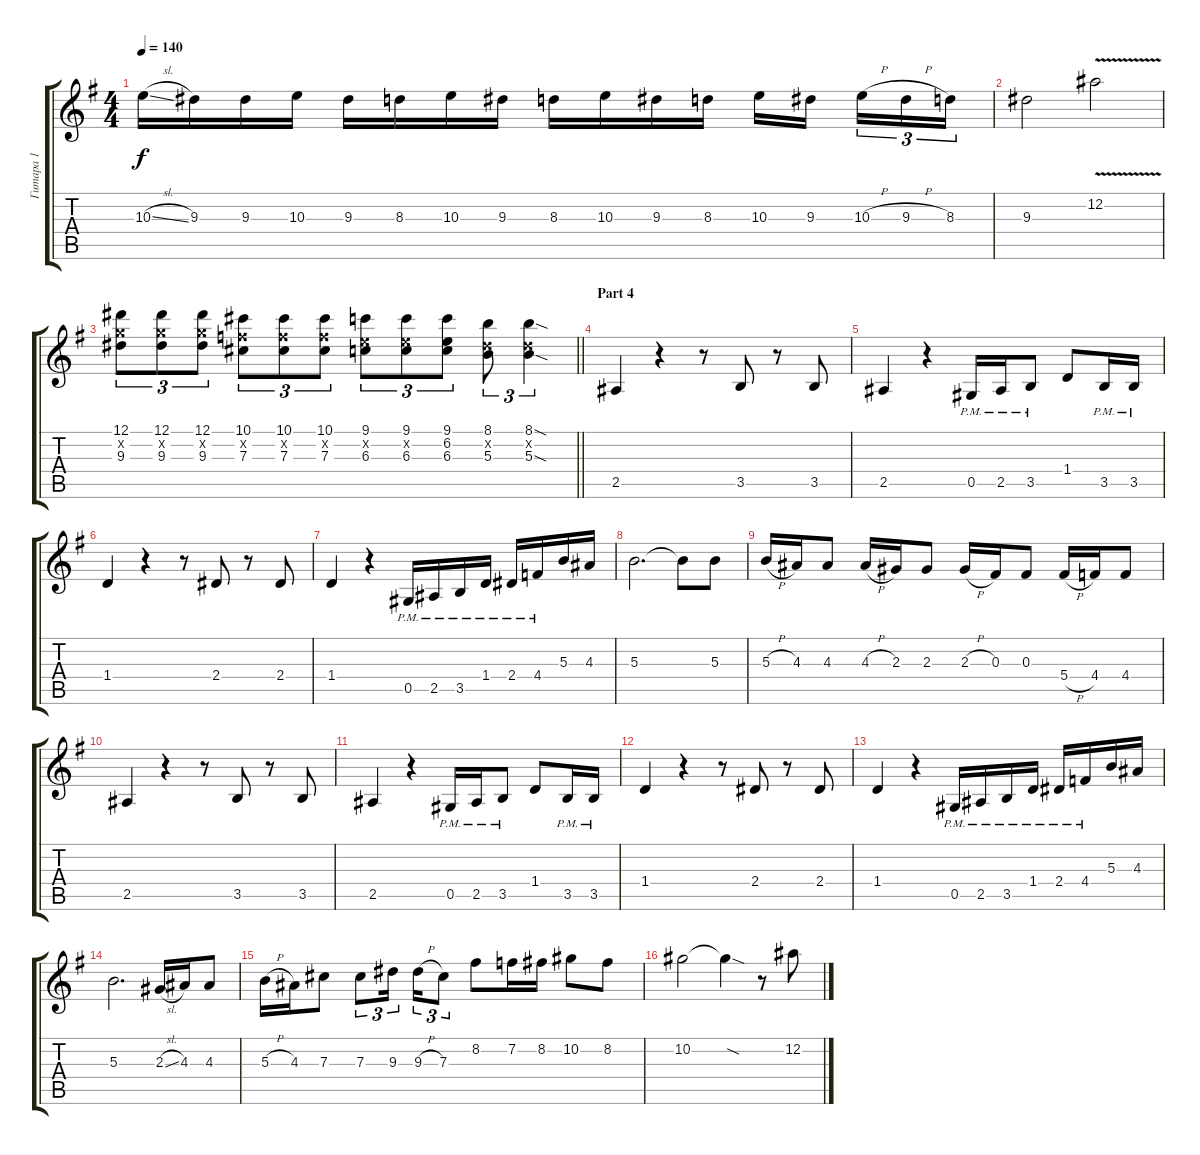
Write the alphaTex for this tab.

\track ("Гитара 1" "Гитара 1") {instrument distortionguitar}
\staff {score tabs}
\tuning (Eb4 Bb3 Gb3 Db3 Ab2 Eb2) {hide}
\ts (4 4)
\tempo 140
\clef g2
\ks eminor
10.3{sl}.16{dy f} 9.3.16 9.3.16 10.3.16 9.3.16 8.3.16 10.3.16 9.3.16 8.3.16 10.3.16 9.3.16 8.3.16 10.3.16 9.3.16{beam splitsecondary} 10.3{h}.16{tu (3 2)} 9.3{h}.16{tu (3 2)} 8.3.16{tu (3 2)} |
9.3.2 12.2{v}.2 |
\barLineRight lightlight
(12.1 9.2{x} 9.3).8{tu (3 2)} (12.1 9.2{x} 9.3).8{tu (3 2)} (12.1 9.2{x} 9.3).8{tu (3 2)} (10.1 7.2{x} 7.3).8{tu (3 2)} (10.1 7.2{x} 7.3).8{tu (3 2)} (10.1 7.2{x} 7.3).8{tu (3 2)} (9.1 6.2{x} 6.3).8{tu (3 2)} (9.1 6.2{x} 6.3).8{tu (3 2)} (9.1 6.2 6.3).8{tu (3 2)} (8.1 5.2{x} 5.3).8{tu (3 2)} (8.1{sod} 5.2{x} 5.3{sod}).4{tu (3 2)} |
\section ("" "Part 4")
2.5.4{volume 8} r.4 r.8 3.5.8 r.8 3.5.8 |
2.5.4 r.4 0.5{pm}.16 2.5{pm}.16 3.5{pm}.8 1.4.8 3.5{pm}.16 3.5{pm}.16 |
1.4.4 r.4 r.8 2.4.8 r.8 2.4.8 |
1.4.4 r.4 0.5{pm}.16 2.5{pm}.16 3.5{pm}.16 1.4{pm}.16 2.4{pm}.16 4.4{pm}.16 5.3.16 4.3.16 |
5.3.2{d} 5.3{t}.8 5.3.8 |
5.3{h}.16 4.3.16 4.3.8 4.3{h}.16 2.3.16 2.3.8 2.3{h}.16 0.3.16 0.3.8 5.4{h}.16 4.4.16 4.4.8 |
2.5.4 r.4 r.8 3.5.8 r.8 3.5.8 |
2.5.4 r.4 0.5{pm}.16 2.5{pm}.16 3.5{pm}.8 1.4.8 3.5{pm}.16 3.5{pm}.16 |
1.4.4 r.4 r.8 2.4.8 r.8 2.4.8 |
1.4.4 r.4 0.5{pm}.16 2.5{pm}.16 3.5{pm}.16 1.4{pm}.16 2.4{pm}.16 4.4{pm}.16 5.3.16 4.3.16 |
5.3.2{d} 2.3{sl}.16 4.3.16 4.3.8 |
5.3{h}.16 4.3.16 7.3.8 7.3.8{tu (3 2)} 9.3.16{tu (3 2) beam splitsecondary} 9.3{h}.16{tu (3 2)} 7.3.8{tu (3 2)} 8.2.8 7.2.16 8.2.16 10.2.8 8.2.8 |
10.2.2 10.2{sod t}.4 r.8 12.2.8
